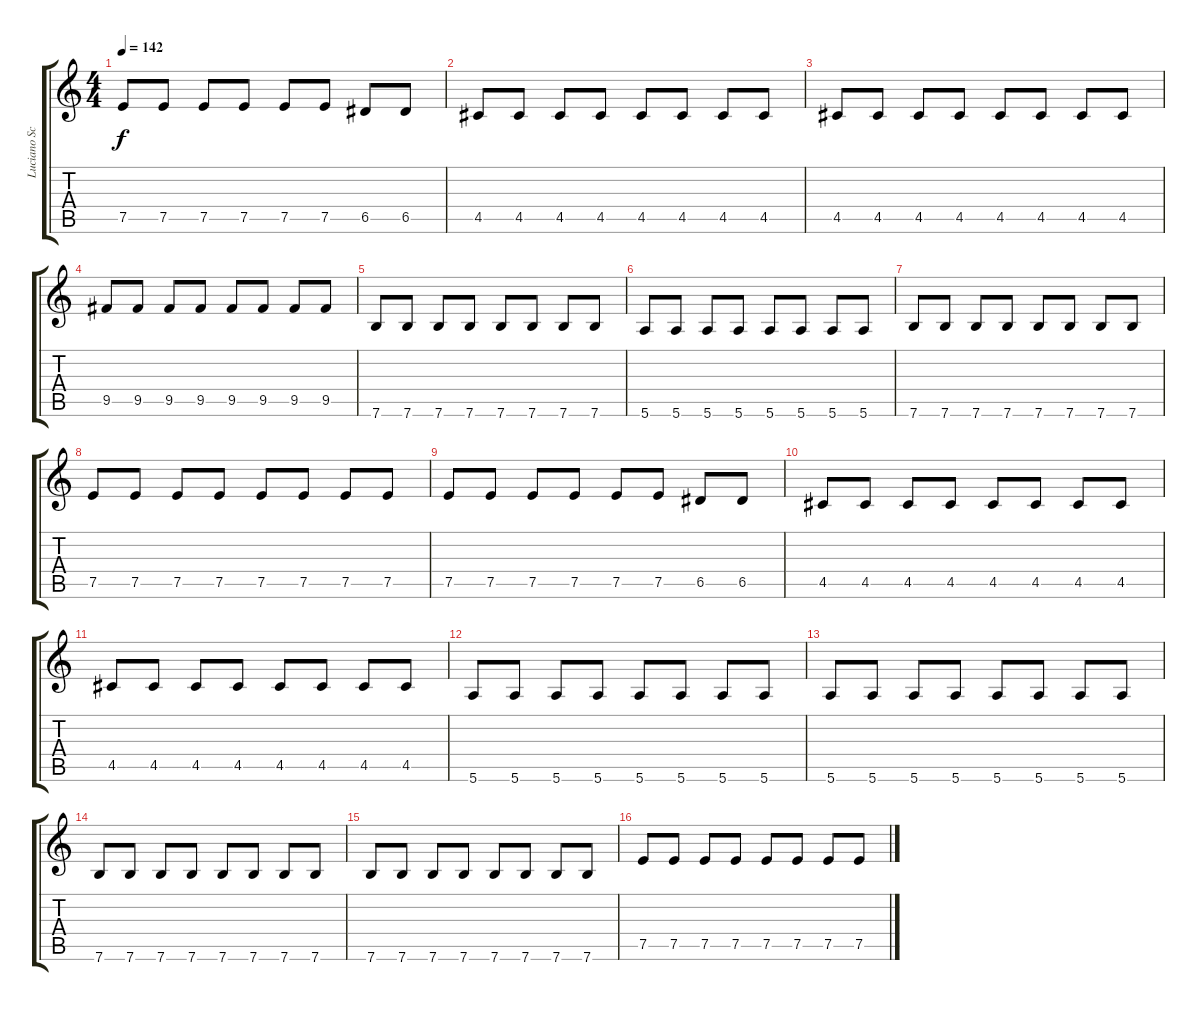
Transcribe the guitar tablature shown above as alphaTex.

\track ("Luciano Scaglione" "Luciano Sc") {instrument electricbasspick}
\staff {score tabs}
\tuning (E4 B3 G3 D3 A2 E2) {hide}
\ts (4 4)
\tempo 142
\clef g2
\ks c
7.5.8{dy f} 7.5.8 7.5.8 7.5.8 7.5.8 7.5.8 6.5.8 6.5.8 |
4.5.8 4.5.8 4.5.8 4.5.8 4.5.8 4.5.8 4.5.8 4.5.8 |
4.5.8 4.5.8 4.5.8 4.5.8 4.5.8 4.5.8 4.5.8 4.5.8 |
9.5.8 9.5.8 9.5.8 9.5.8 9.5.8 9.5.8 9.5.8 9.5.8 |
7.6.8 7.6.8 7.6.8 7.6.8 7.6.8 7.6.8 7.6.8 7.6.8 |
5.6.8 5.6.8 5.6.8 5.6.8 5.6.8 5.6.8 5.6.8 5.6.8 |
7.6.8 7.6.8 7.6.8 7.6.8 7.6.8 7.6.8 7.6.8 7.6.8 |
7.5.8 7.5.8 7.5.8 7.5.8 7.5.8 7.5.8 7.5.8 7.5.8 |
7.5.8 7.5.8 7.5.8 7.5.8 7.5.8 7.5.8 6.5.8 6.5.8 |
4.5.8 4.5.8 4.5.8 4.5.8 4.5.8 4.5.8 4.5.8 4.5.8 |
4.5.8 4.5.8 4.5.8 4.5.8 4.5.8 4.5.8 4.5.8 4.5.8 |
5.6.8 5.6.8 5.6.8 5.6.8 5.6.8 5.6.8 5.6.8 5.6.8 |
5.6.8 5.6.8 5.6.8 5.6.8 5.6.8 5.6.8 5.6.8 5.6.8 |
7.6.8 7.6.8 7.6.8 7.6.8 7.6.8 7.6.8 7.6.8 7.6.8 |
7.6.8 7.6.8 7.6.8 7.6.8 7.6.8 7.6.8 7.6.8 7.6.8 |
7.5.8 7.5.8 7.5.8 7.5.8 7.5.8 7.5.8 7.5.8 7.5.8
